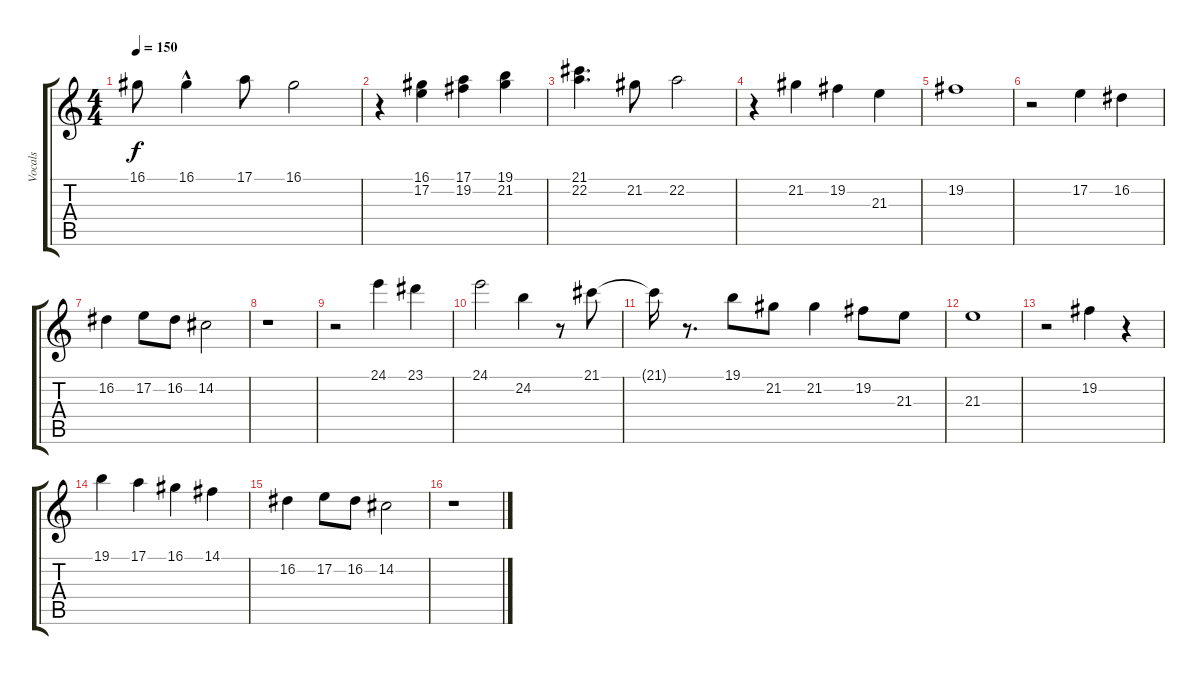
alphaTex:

\track ("Vocals" "Vocals") {instrument lead3calliope}
\staff {score tabs}
\tuning (E4 B3 G3 D3 A2 E2) {hide}
\ts (4 4)
\tempo 150
\clef g2
\ks c
16.1.8{dy f} 16.1{hac}.4 17.1.8 16.1.2 |
r.4 (16.1 17.2).4 (17.1 19.2).4 (19.1 21.2).4 |
(21.1 22.2).4{d} 21.2.8 22.2.2 |
r.4 21.2.4 19.2.4 21.3.4 |
19.2.1 |
r.2 17.2.4 16.2.4 |
16.2.4 17.2.8 16.2.8 14.2.2 |
r.1 |
r.2 24.1.4 23.1.4 |
24.1.2 24.2.4 r.8 21.1.8 |
21.1{t}.16 r.8{d} 19.1.8 21.2.8 21.2.4 19.2.8 21.3.8 |
21.3.1 |
r.2 19.2.4 r.4 |
19.1.4 17.1.4 16.1.4 14.1.4 |
16.2.4 17.2.8 16.2.8 14.2.2 |
r.1
